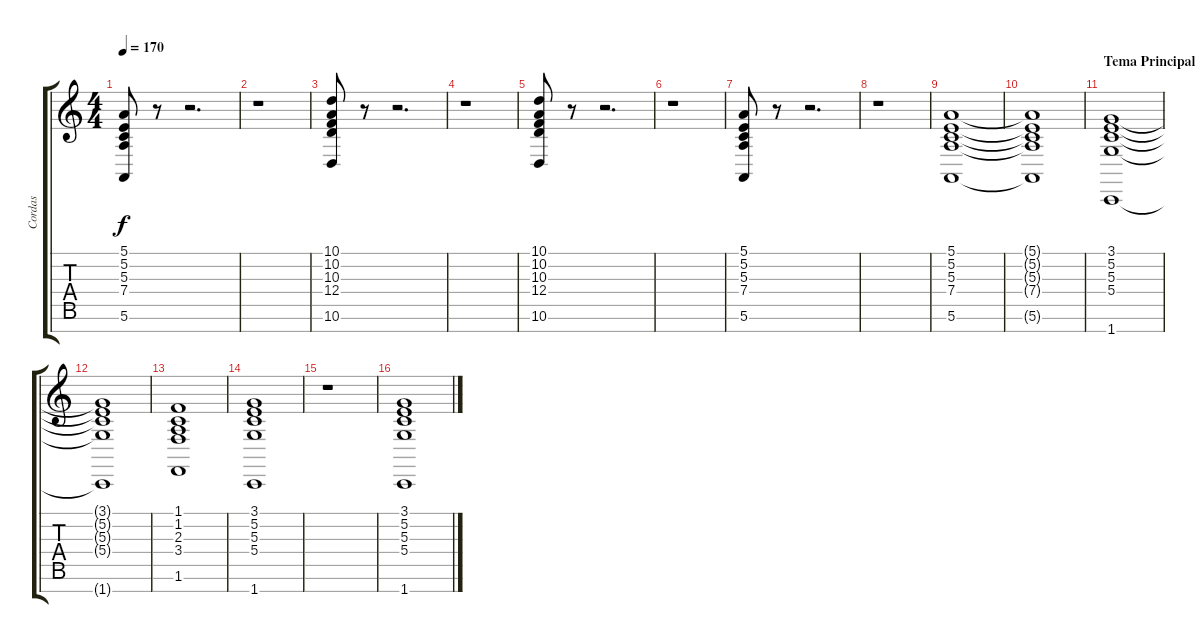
\track ("Cordas" "Cordas") {instrument stringensemble1}
\staff {score tabs}
\tuning (E4 B3 G3 D3 A2 E2 B1) {hide}
\ts (4 4)
\tempo 170
\clef g2
\ks c
(5.1 5.2 5.3 7.4 5.6).8{dy f} r.8 r.2{d} |
r.1 |
(10.1 10.2 10.3 12.4 10.6).8 r.8 r.2{d} |
r.1 |
(10.1 10.2 10.3 12.4 10.6).8 r.8 r.2{d} |
r.1 |
(5.1 5.2 5.3 7.4 5.6).8 r.8 r.2{d} |
r.1 |
(5.1 5.2 5.3 7.4 5.6).1 |
(5.1{t} 5.2{t} 5.3{t} 7.4{t} 5.6{t}).1 |
\section ("" "Tema Principal")
(3.1 5.2 5.3 5.4 1.7).1 |
(3.1{t} 5.2{t} 5.3{t} 5.4{t} 1.7{t}).1 |
(1.1 1.2 2.3 3.4 1.6).1 |
(3.1 5.2 5.3 5.4 1.7).1 |
r.1 |
(3.1 5.2 5.3 5.4 1.7).1
